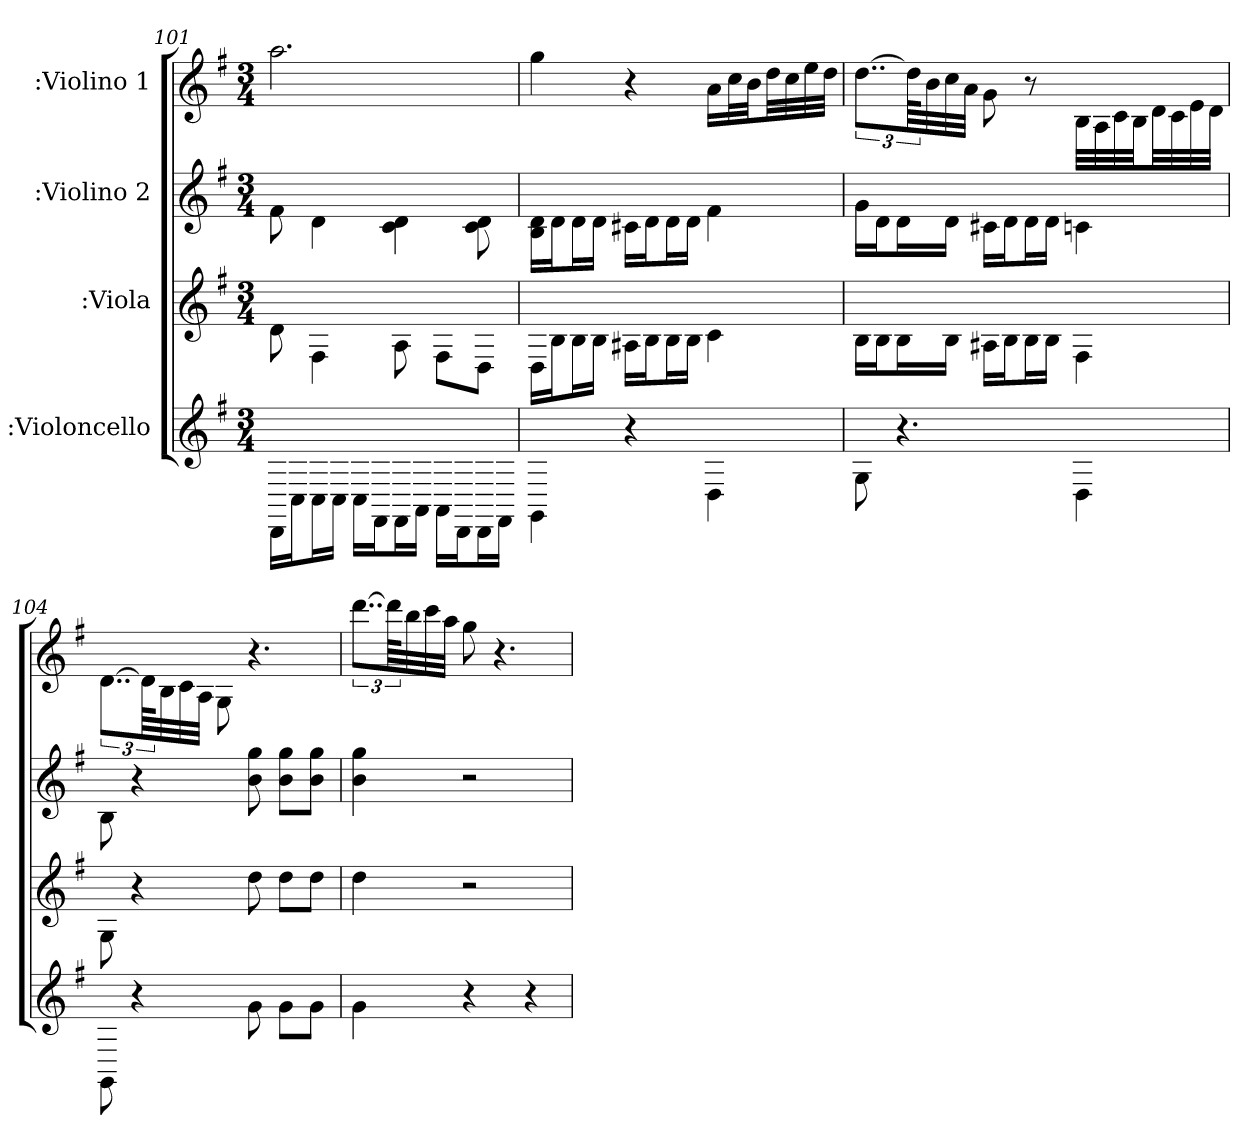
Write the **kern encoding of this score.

**kern	**kern	**kern	**kern
*part4	*part3	*part2	*part1
*staff4	*staff3	*staff2	*staff1
*I":Violoncello	*I":Viola	*I":Violino 2	*I":Violino 1
*k[f#]	*k[f#]	*k[f#]	*k[f#]
*G:	*G:	*G:	*G:
*M3/4	*M3/4	*M3/4	*M3/4
=101	=101	=101	=101
16DD\LL	8d\	8f#\	2.aa\
16C\J	.	.	.
16C\L	4F#\	4d\	.
16C\JJ	.	.	.
16C\LL	.	.	.
16FF#\J	.	.	.
16FF#\L	8A\	4d\ 4c\	.
16AA\JJ	.	.	.
16AA\LL	8F#\L	.	.
16DD\J	.	.	.
16DD\L	8D\J	8d\ 8c\	.
16FF#\JJ	.	.	.
=102	=102	=102	=102
4GG\	16D\LL	16d\ 16B\LL	4gg\
.	16B\J	16d\J	.
.	16B\L	16d\L	.
.	16B\JJ	16d\JJ	.
4r	16A#X\LL	16c#X\LL	4r
.	16B\J	16d\J	.
.	16B\L	16d\L	.
.	16B\JJ	16d\JJ	.
4D\	4c\	4f#\	16a\LL
.	.	.	32cc\L
.	.	.	32b\JJ
.	.	.	32dd\LL
.	.	.	32cc\
.	.	.	32ee\
.	.	.	32dd\JJJ
=103	=103	=103	=103
8G\	16B\LL	16g\LL	[12..dd\L
.	16B\J	16d\J	.
4.r	16B\L	16d\L	.
.	.	.	96dd\KLL]
.	.	.	32b\
.	16B\JJ	16d\JJ	32cc\
.	.	.	32a\JJJ
.	16A#X\LL	16c#X\LL	8g\
.	16B\J	16d\J	.
.	16B\L	16d\L	8r
.	16B\JJ	16d\JJ	.
4D\	4F#\	4cn\	32B\LLL
.	.	.	32A\
.	.	.	32c\
.	.	.	32B\JJ
.	.	.	32d\LL
.	.	.	32c\
.	.	.	32e\
.	.	.	32d\JJJ
=104	=104	=104	=104
8GG\	8G\	8B\	[12..d\L
4r	4r	4r	.
.	.	.	96d\KLL]
.	.	.	32B\
.	.	.	32c\
.	.	.	32A\JJJ
.	.	.	8G\
8g\	8dd\	8gg\ 8b\	4.r
8g\L	8dd\L	8gg\ 8b\L	.
8g\J	8dd\J	8gg\ 8b\J	.
=105	=105	=105	=105
4g\	4dd\	4gg\ 4b\	[12..ddd\L
.	.	.	96ddd\KLL]
.	.	.	32bb\
.	.	.	32ccc\
.	.	.	32aa\JJJ
4r	2r	2r	8gg\
.	.	.	4.r
4r	.	.	.
=	=	=	=
*-	*-	*-	*-
